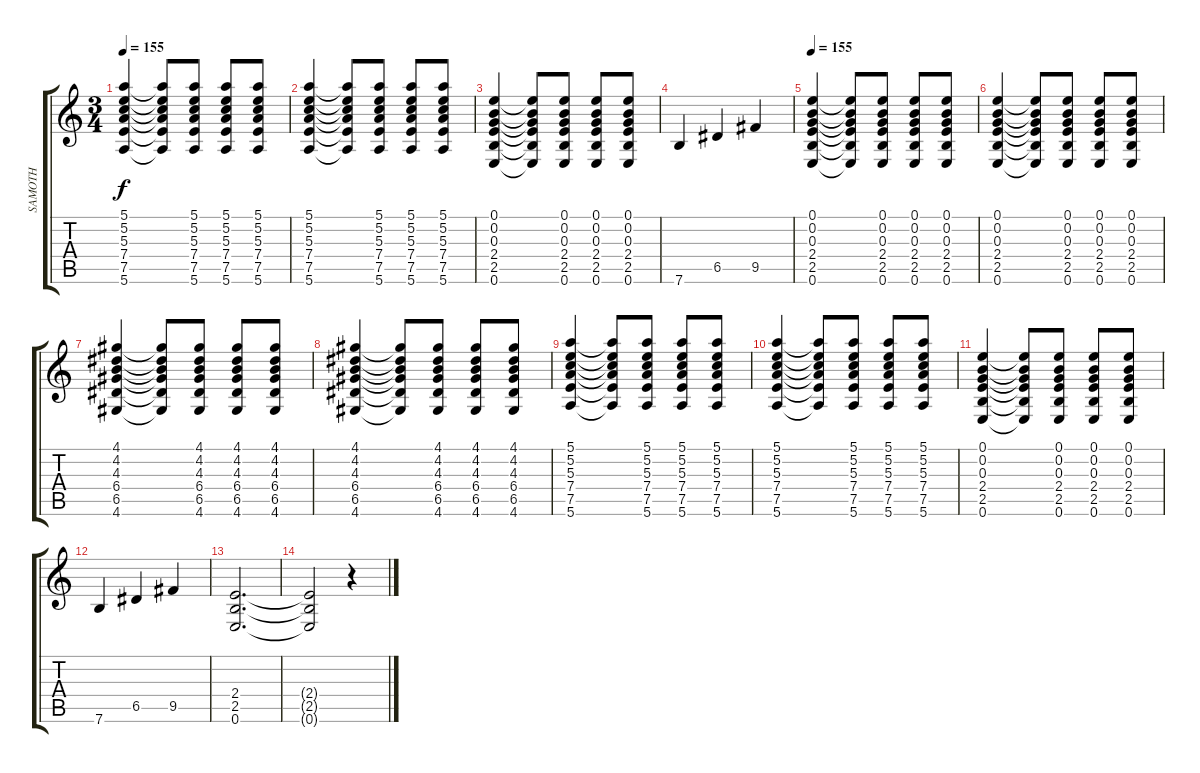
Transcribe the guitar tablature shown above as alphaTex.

\track ("SAMOTH" "SAMOTH") {instrument distortionguitar}
\staff {score tabs}
\tuning (E4 B3 G3 D3 A2 E2) {hide}
\ts (3 4)
\tempo 155
\clef g2
\ks c
(5.1 5.2 5.3 7.4 7.5 5.6).4{dy f} (5.1{t} 5.2{t} 5.3{t} 7.4{t} 7.5{t} 5.6{t}).8 (5.1 5.2 5.3 7.4 7.5 5.6).8 (5.1 5.2 5.3 7.4 7.5 5.6).8 (5.1 5.2 5.3 7.4 7.5 5.6).8 |
(5.1 5.2 5.3 7.4 7.5 5.6).4 (5.1{t} 5.2{t} 5.3{t} 7.4{t} 7.5{t} 5.6{t}).8 (5.1 5.2 5.3 7.4 7.5 5.6).8 (5.1 5.2 5.3 7.4 7.5 5.6).8 (5.1 5.2 5.3 7.4 7.5 5.6).8 |
(0.1 0.2 0.3 2.4 2.5 0.6).4 (0.1{t} 0.2{t} 0.3{t} 2.4{t} 2.5{t} 0.6{t}).8 (0.1 0.2 0.3 2.4 2.5 0.6).8 (0.1 0.2 0.3 2.4 2.5 0.6).8 (0.1 0.2 0.3 2.4 2.5 0.6).8 |
7.6.4 6.5.4 9.5.4 |
\tempo 155
(0.1 0.2 0.3 2.4 2.5 0.6).4{volume 13} (0.1{t} 0.2{t} 0.3{t} 2.4{t} 2.5{t} 0.6{t}).8 (0.1 0.2 0.3 2.4 2.5 0.6).8 (0.1 0.2 0.3 2.4 2.5 0.6).8 (0.1 0.2 0.3 2.4 2.5 0.6).8 |
(0.1 0.2 0.3 2.4 2.5 0.6).4 (0.1{t} 0.2{t} 0.3{t} 2.4{t} 2.5{t} 0.6{t}).8 (0.1 0.2 0.3 2.4 2.5 0.6).8 (0.1 0.2 0.3 2.4 2.5 0.6).8 (0.1 0.2 0.3 2.4 2.5 0.6).8 |
(4.1 4.2 4.3 6.4 6.5 4.6).4 (4.1{t} 4.2{t} 4.3{t} 6.4{t} 6.5{t} 4.6{t}).8 (4.1 4.2 4.3 6.4 6.5 4.6).8 (4.1 4.2 4.3 6.4 6.5 4.6).8 (4.1 4.2 4.3 6.4 6.5 4.6).8 |
(4.1 4.2 4.3 6.4 6.5 4.6).4 (4.1{t} 4.2{t} 4.3{t} 6.4{t} 6.5{t} 4.6{t}).8 (4.1 4.2 4.3 6.4 6.5 4.6).8 (4.1 4.2 4.3 6.4 6.5 4.6).8 (4.1 4.2 4.3 6.4 6.5 4.6).8 |
(5.1 5.2 5.3 7.4 7.5 5.6).4 (5.1{t} 5.2{t} 5.3{t} 7.4{t} 7.5{t} 5.6{t}).8 (5.1 5.2 5.3 7.4 7.5 5.6).8 (5.1 5.2 5.3 7.4 7.5 5.6).8 (5.1 5.2 5.3 7.4 7.5 5.6).8 |
(5.1 5.2 5.3 7.4 7.5 5.6).4 (5.1{t} 5.2{t} 5.3{t} 7.4{t} 7.5{t} 5.6{t}).8 (5.1 5.2 5.3 7.4 7.5 5.6).8 (5.1 5.2 5.3 7.4 7.5 5.6).8 (5.1 5.2 5.3 7.4 7.5 5.6).8 |
(0.1 0.2 0.3 2.4 2.5 0.6).4 (0.1{t} 0.2{t} 0.3{t} 2.4{t} 2.5{t} 0.6{t}).8 (0.1 0.2 0.3 2.4 2.5 0.6).8 (0.1 0.2 0.3 2.4 2.5 0.6).8 (0.1 0.2 0.3 2.4 2.5 0.6).8 |
7.6.4 6.5.4 9.5.4 |
(2.4 2.5 0.6).2{d} |
(2.4{t} 2.5{t} 0.6{t}).2 r.4
